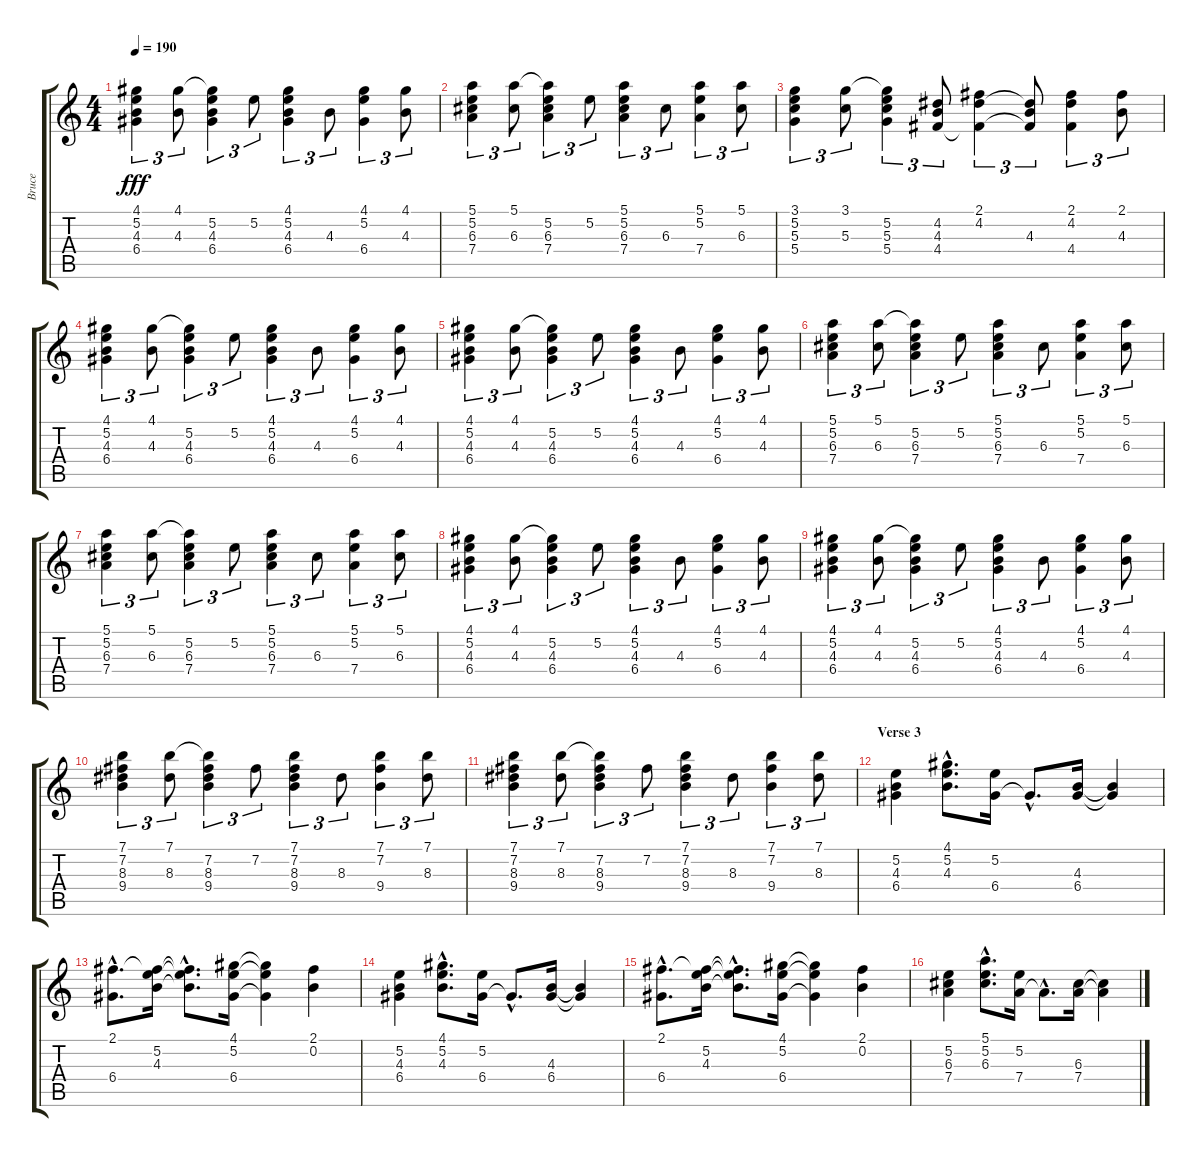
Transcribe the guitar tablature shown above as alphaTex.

\track ("Bruce" "Bruce") {instrument electricguitarjazz}
\staff {score tabs}
\tuning (E4 B3 G3 D3 A2 E2) {hide}
\ts (4 4)
\tempo 190
\clef g2
\ks c
(4.1 5.2 4.3 6.4).4{tu (3 2) dy fff} (4.1 4.3).8{tu (3 2)} (4.1{t} 5.2 4.3 6.4).4{tu (3 2)} 5.2.8{tu (3 2)} (4.1 5.2 4.3 6.4).4{tu (3 2)} 4.3.8{tu (3 2)} (4.1 5.2 6.4).4{tu (3 2)} (4.1 4.3).8{tu (3 2)} |
(5.1 5.2 6.3 7.4).4{tu (3 2)} (5.1 6.3).8{tu (3 2)} (5.1{t} 5.2 6.3 7.4).4{tu (3 2)} 5.2.8{tu (3 2)} (5.1 5.2 6.3 7.4).4{tu (3 2)} 6.3.8{tu (3 2)} (5.1 5.2 7.4).4{tu (3 2)} (5.1 6.3).8{tu (3 2)} |
(3.1 5.2 5.3 5.4).4{tu (3 2)} (3.1 5.3).8{tu (3 2)} (3.1{t} 5.2 5.3 5.4).4{tu (3 2)} (4.2 4.3 4.4).8{tu (3 2)} (2.1 4.2 4.4{t}).4{tu (3 2)} (4.2{t} 4.3 4.4{t}).8{tu (3 2)} (2.1 4.2 4.4).4{tu (3 2)} (2.1 4.3).8{tu (3 2)} |
(4.1 5.2 4.3 6.4).4{tu (3 2)} (4.1 4.3).8{tu (3 2)} (4.1{t} 5.2 4.3 6.4).4{tu (3 2)} 5.2.8{tu (3 2)} (4.1 5.2 4.3 6.4).4{tu (3 2)} 4.3.8{tu (3 2)} (4.1 5.2 6.4).4{tu (3 2)} (4.1 4.3).8{tu (3 2)} |
(4.1 5.2 4.3 6.4).4{tu (3 2)} (4.1 4.3).8{tu (3 2)} (4.1{t} 5.2 4.3 6.4).4{tu (3 2)} 5.2.8{tu (3 2)} (4.1 5.2 4.3 6.4).4{tu (3 2)} 4.3.8{tu (3 2)} (4.1 5.2 6.4).4{tu (3 2)} (4.1 4.3).8{tu (3 2)} |
(5.1 5.2 6.3 7.4).4{tu (3 2)} (5.1 6.3).8{tu (3 2)} (5.1{t} 5.2 6.3 7.4).4{tu (3 2)} 5.2.8{tu (3 2)} (5.1 5.2 6.3 7.4).4{tu (3 2)} 6.3.8{tu (3 2)} (5.1 5.2 7.4).4{tu (3 2)} (5.1 6.3).8{tu (3 2)} |
(5.1 5.2 6.3 7.4).4{tu (3 2)} (5.1 6.3).8{tu (3 2)} (5.1{t} 5.2 6.3 7.4).4{tu (3 2)} 5.2.8{tu (3 2)} (5.1 5.2 6.3 7.4).4{tu (3 2)} 6.3.8{tu (3 2)} (5.1 5.2 7.4).4{tu (3 2)} (5.1 6.3).8{tu (3 2)} |
(4.1 5.2 4.3 6.4).4{tu (3 2)} (4.1 4.3).8{tu (3 2)} (4.1{t} 5.2 4.3 6.4).4{tu (3 2)} 5.2.8{tu (3 2)} (4.1 5.2 4.3 6.4).4{tu (3 2)} 4.3.8{tu (3 2)} (4.1 5.2 6.4).4{tu (3 2)} (4.1 4.3).8{tu (3 2)} |
(4.1 5.2 4.3 6.4).4{tu (3 2)} (4.1 4.3).8{tu (3 2)} (4.1{t} 5.2 4.3 6.4).4{tu (3 2)} 5.2.8{tu (3 2)} (4.1 5.2 4.3 6.4).4{tu (3 2)} 4.3.8{tu (3 2)} (4.1 5.2 6.4).4{tu (3 2)} (4.1 4.3).8{tu (3 2)} |
(7.1 7.2 8.3 9.4).4{tu (3 2)} (7.1 8.3).8{tu (3 2)} (7.1{t} 7.2 8.3 9.4).4{tu (3 2)} 7.2.8{tu (3 2)} (7.1 7.2 8.3 9.4).4{tu (3 2)} 8.3.8{tu (3 2)} (7.1 7.2 9.4).4{tu (3 2)} (7.1 8.3).8{tu (3 2)} |
(7.1 7.2 8.3 9.4).4{tu (3 2)} (7.1 8.3).8{tu (3 2)} (7.1{t} 7.2 8.3 9.4).4{tu (3 2)} 7.2.8{tu (3 2)} (7.1 7.2 8.3 9.4).4{tu (3 2)} 8.3.8{tu (3 2)} (7.1 7.2 9.4).4{tu (3 2)} (7.1 8.3).8{tu (3 2)} |
\section ("" "Verse 3")
(5.2 4.3 6.4).4 (4.1{hac} 5.2{hac} 4.3{hac}).8{d} (5.2 6.4).16 6.4{hac t}.8{d} (4.3 6.4).16 (4.3{t} 6.4{t}).4 |
(2.1{hac} 6.4{hac}).8{d} (2.1{t} 5.2 4.3).16 (2.1{hac t} 5.2{hac t} 4.3{hac t}).8{d} (4.1 5.2 6.4).16 (4.1{t} 5.2{t} 6.4{t}).4 (2.1 0.2).4 |
(5.2 4.3 6.4).4 (4.1{hac} 5.2{hac} 4.3{hac}).8{d} (5.2 6.4).16 6.4{hac t}.8{d} (4.3 6.4).16 (4.3{t} 6.4{t}).4 |
(2.1{hac} 6.4{hac}).8{d} (2.1{t} 5.2 4.3).16 (2.1{hac t} 5.2{hac t} 4.3{hac t}).8{d} (4.1 5.2 6.4).16 (4.1{t} 5.2{t} 6.4{t}).4 (2.1 0.2).4 |
(5.2 6.3 7.4).4 (5.1{hac} 5.2{hac} 6.3{hac}).8{d} (5.2 7.4).16 7.4{hac t}.8{d} (6.3 7.4).16 (6.3{t} 7.4{t}).4
